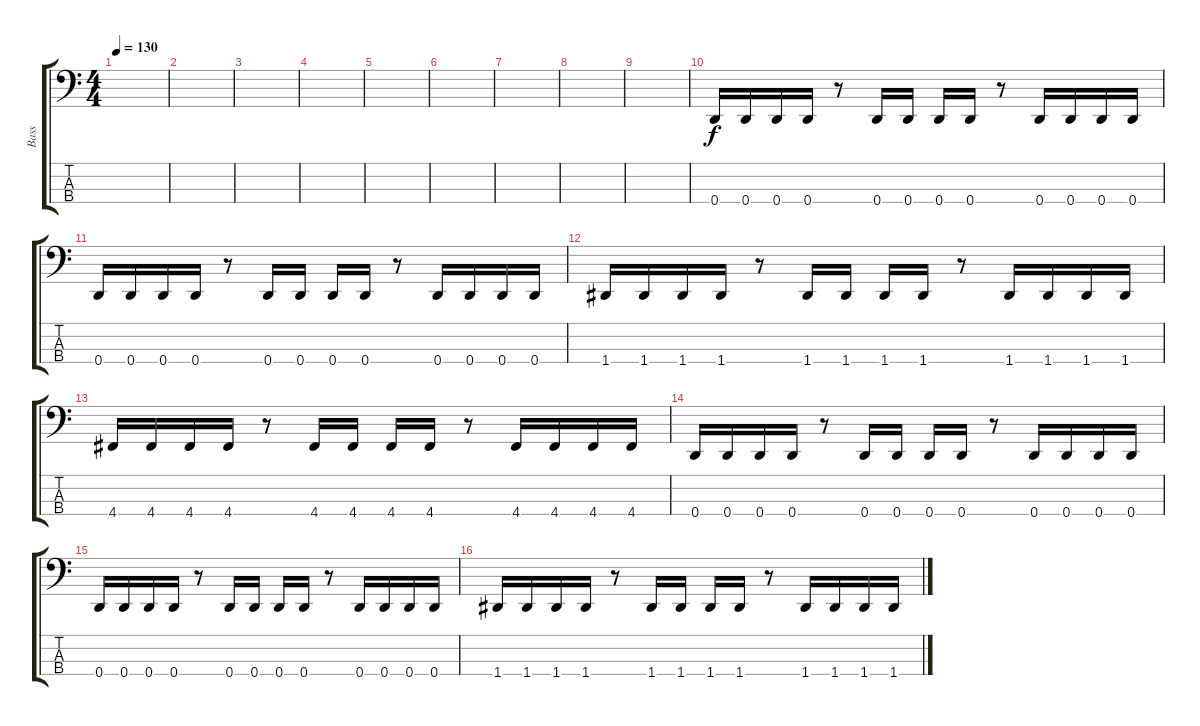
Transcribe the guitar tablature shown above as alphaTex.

\track ("Bass" "Bass") {instrument electricbassfinger}
\staff {score tabs}
\tuning (F2 C2 G1 D1) {hide}
\ts (4 4)
\tempo 130
\clef f4
\ks c
|
|
|
|
|
|
|
|
|
0.4.16 0.4.16 0.4.16 0.4.16 r.8 0.4.16 0.4.16 0.4.16 0.4.16 r.8 0.4.16 0.4.16 0.4.16 0.4.16 |
0.4.16 0.4.16 0.4.16 0.4.16 r.8 0.4.16 0.4.16 0.4.16 0.4.16 r.8 0.4.16 0.4.16 0.4.16 0.4.16 |
1.4.16 1.4.16 1.4.16 1.4.16 r.8 1.4.16 1.4.16 1.4.16 1.4.16 r.8 1.4.16 1.4.16 1.4.16 1.4.16 |
4.4.16 4.4.16 4.4.16 4.4.16 r.8 4.4.16 4.4.16 4.4.16 4.4.16 r.8 4.4.16 4.4.16 4.4.16 4.4.16 |
0.4.16 0.4.16 0.4.16 0.4.16 r.8 0.4.16 0.4.16 0.4.16 0.4.16 r.8 0.4.16 0.4.16 0.4.16 0.4.16 |
0.4.16 0.4.16 0.4.16 0.4.16 r.8 0.4.16 0.4.16 0.4.16 0.4.16 r.8 0.4.16 0.4.16 0.4.16 0.4.16 |
1.4.16 1.4.16 1.4.16 1.4.16 r.8 1.4.16 1.4.16 1.4.16 1.4.16 r.8 1.4.16 1.4.16 1.4.16 1.4.16
